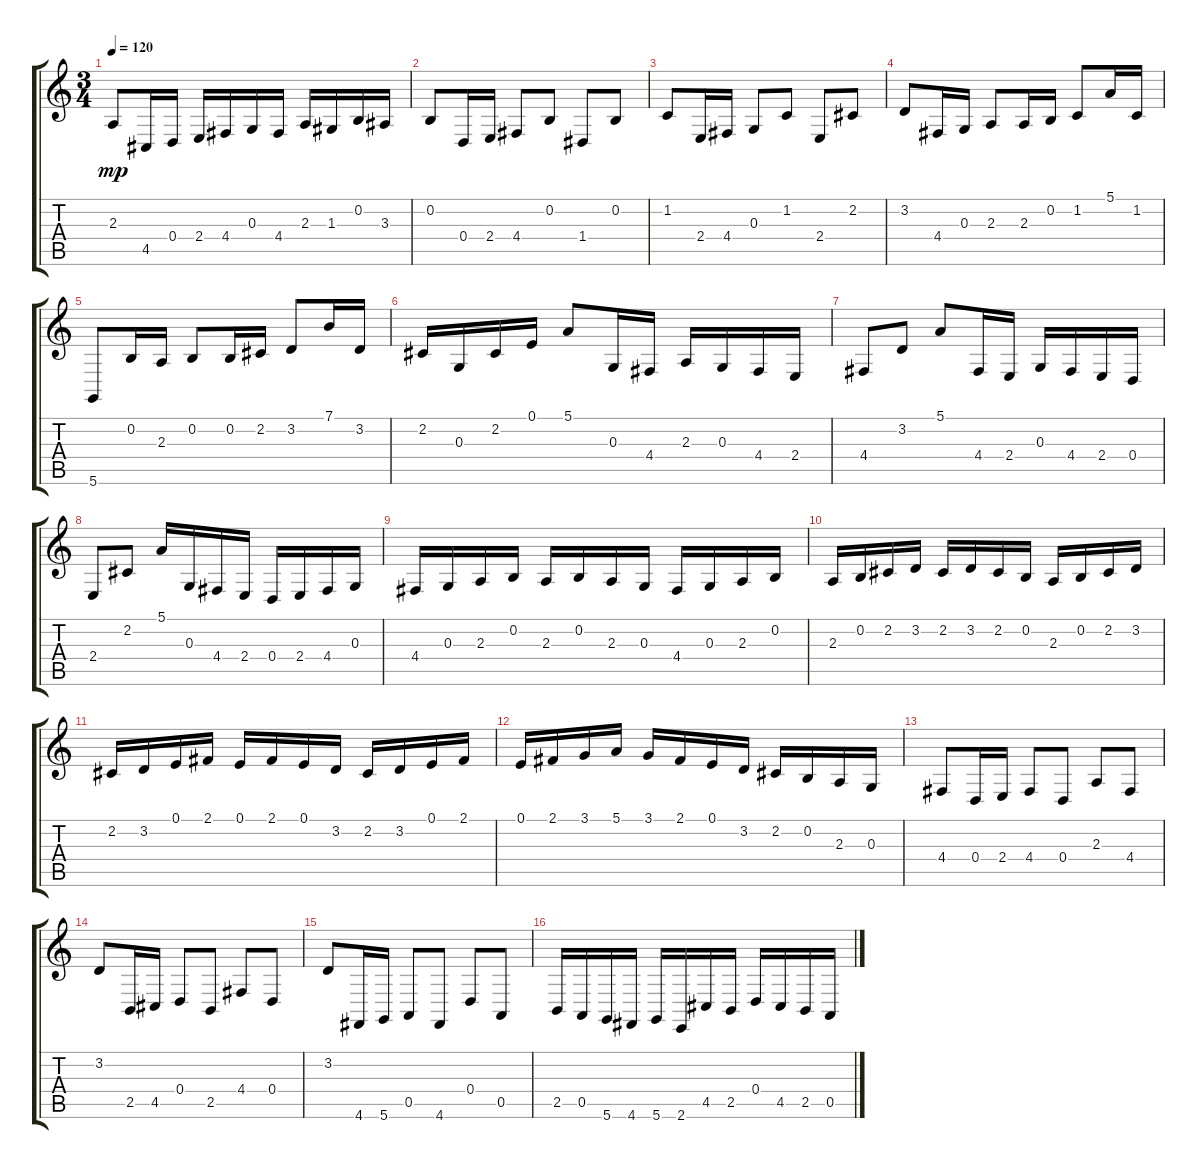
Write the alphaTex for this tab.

\track "" {instrument cello}
\staff {score tabs}
\tuning (E4 B3 G3 D3 A2 D2) {hide}
\ts (3 4)
\tempo 120
\clef g2
\ks c
2.3.8{dy mp} 4.5.16 0.4.16 2.4.16 4.4.16 0.3.16 4.4.16 2.3.16 1.3.16 0.2.16 3.3.16 |
0.2.8 0.4.16 2.4.16 4.4.8 0.2.8 1.4.8 0.2.8 |
1.2.8 2.4.16 4.4.16 0.3.8 1.2.8 2.4.8 2.2.8 |
3.2.8 4.4.16 0.3.16 2.3.8 2.3.16 0.2.16 1.2.8 5.1.16 1.2.16 |
5.6.8 0.2.16 2.3.16 0.2.8 0.2.16 2.2.16 3.2.8 7.1.16 3.2.16 |
2.2.16 0.3.16 2.2.16 0.1.16 5.1.8 0.3.16 4.4.16 2.3.16 0.3.16 4.4.16 2.4.16 |
4.4.8 3.2.8 5.1.8 4.4.16 2.4.16 0.3.16 4.4.16 2.4.16 0.4.16 |
2.4.8 2.2.8 5.1.16 0.3.16 4.4.16 2.4.16 0.4.16 2.4.16 4.4.16 0.3.16 |
4.4.16 0.3.16 2.3.16 0.2.16 2.3.16 0.2.16 2.3.16 0.3.16 4.4.16 0.3.16 2.3.16 0.2.16 |
2.3.16 0.2.16 2.2.16 3.2.16 2.2.16 3.2.16 2.2.16 0.2.16 2.3.16 0.2.16 2.2.16 3.2.16 |
2.2.16 3.2.16 0.1.16 2.1.16 0.1.16 2.1.16 0.1.16 3.2.16 2.2.16 3.2.16 0.1.16 2.1.16 |
0.1.16 2.1.16 3.1.16 5.1.16 3.1.16 2.1.16 0.1.16 3.2.16 2.2.16 0.2.16 2.3.16 0.3.16 |
4.4.8 0.4.16 2.4.16 4.4.8 0.4.8 2.3.8 4.4.8 |
3.2.8 2.5.16 4.5.16 0.4.8 2.5.8 4.4.8 0.4.8 |
3.2.8 4.6.16 5.6.16 0.5.8 4.6.8 0.4.8 0.5.8 |
2.5.16 0.5.16 5.6.16 4.6.16 5.6.16 2.6.16 4.5.16 2.5.16 0.4.16 4.5.16 2.5.16 0.5.16
